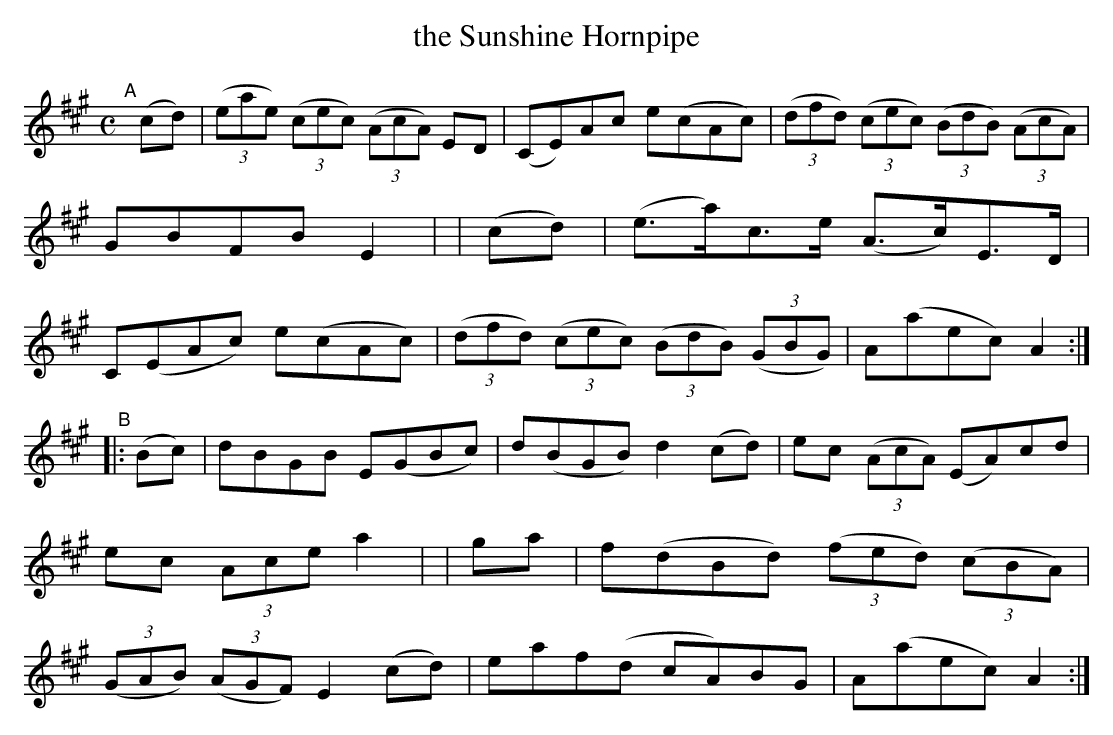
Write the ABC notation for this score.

X:1
T: the Sunshine Hornpipe
M: C
L: 1/8
K: A
"^A"[|]\
  (cd) | (3(eae) (3(cec) (3(AcA) ED | (CE)Ac e(cAc) | (3(dfd) (3(cec) (3(BdB) (3(AcA) | GBFB E2 |\
| (cd) | (e>a)c>e (A>c)E>D | C(EAc) e(cAc) | (3(dfd) (3(cec) (3(BdB) (3(GBG) | A(aec) A2 :|
"^B"\
|:(Bc) | dBGB E(GBc) | d(BGB) d2(cd) | ec (3(AcA) (EA)cd | ec (3Ace a2 |\
|  ga  | f(dBd) (3(fed) (3(cBA) | (3(GAB) (3(AGF) E2(cd) | eaf(d cA)BG | A(aec) A2 :|
